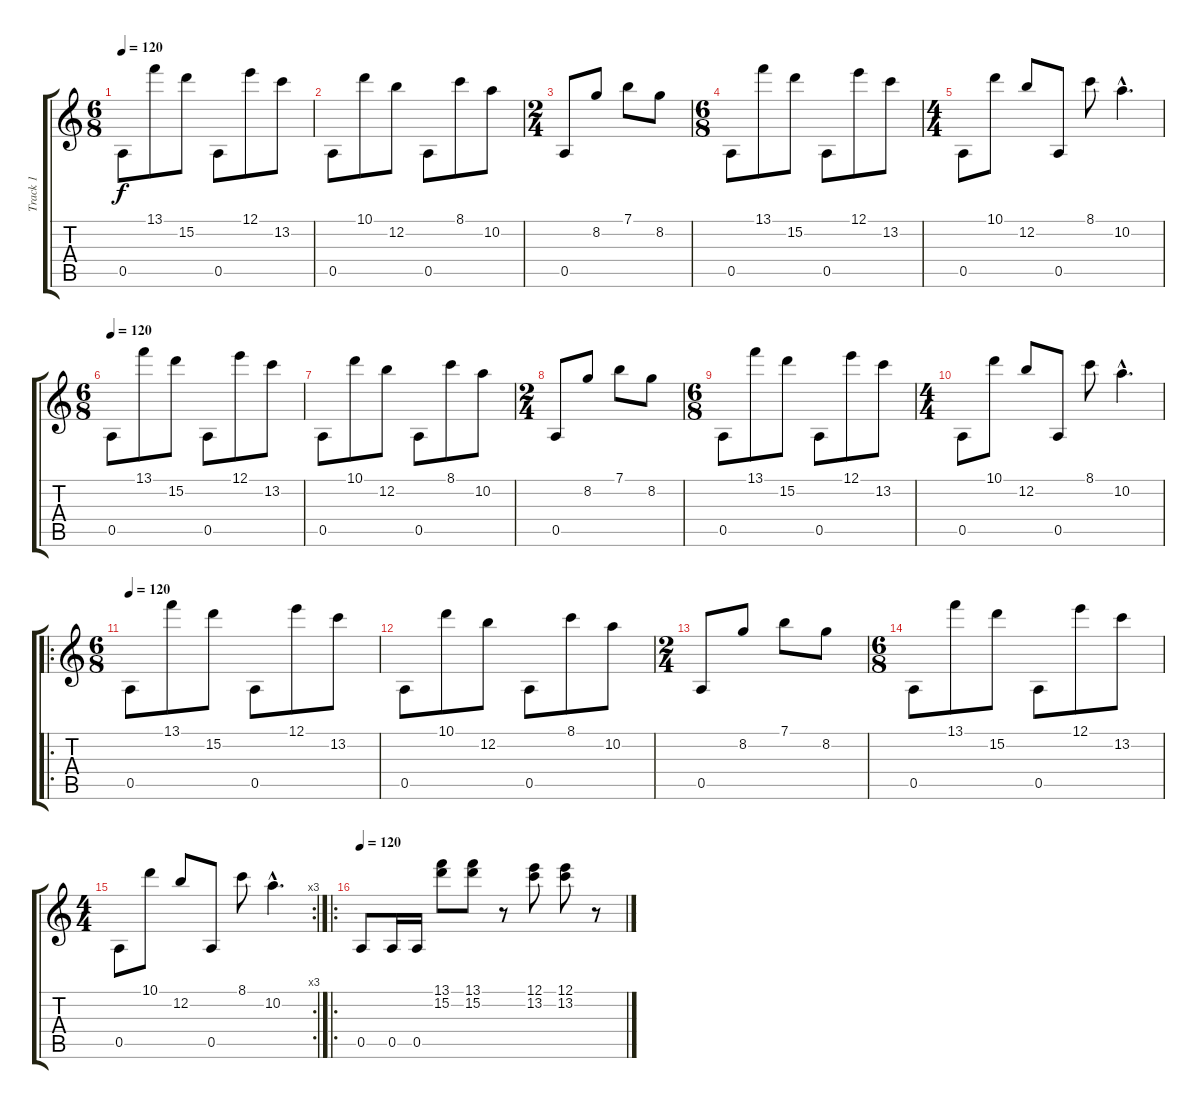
\track ("Track 1" "Track 1") {instrument distortionguitar}
\staff {score tabs}
\tuning (E4 B3 G3 D3 A2 E2) {hide}
\ts (6 8)
\tempo 120
\clef g2
\ks c
0.5.8{dy f instrument acousticguitarsteel} 13.1.8 15.2.8 0.5.8 12.1.8 13.2.8 |
0.5.8 10.1.8 12.2.8 0.5.8 8.1.8 10.2.8 |
\ts (2 4)
0.5.8 8.2.8 7.1.8 8.2.8 |
\ts (6 8)
0.5.8 13.1.8 15.2.8 0.5.8 12.1.8 13.2.8 |
\ts (4 4)
0.5.8 10.1.8 12.2.8 0.5.8 8.1.8 10.2{hac}.4{d} |
\ts (6 8)
\tempo 120
0.5.8{instrument acousticguitarsteel} 13.1.8 15.2.8 0.5.8 12.1.8 13.2.8 |
0.5.8 10.1.8 12.2.8 0.5.8 8.1.8 10.2.8 |
\ts (2 4)
0.5.8 8.2.8 7.1.8 8.2.8 |
\ts (6 8)
0.5.8 13.1.8 15.2.8 0.5.8 12.1.8 13.2.8 |
\ts (4 4)
0.5.8 10.1.8 12.2.8 0.5.8 8.1.8 10.2{hac}.4{d} |
\ro
\ts (6 8)
\tempo 120
0.5.8{instrument acousticguitarsteel} 13.1.8 15.2.8 0.5.8 12.1.8 13.2.8 |
0.5.8 10.1.8 12.2.8 0.5.8 8.1.8 10.2.8 |
\ts (2 4)
0.5.8 8.2.8 7.1.8 8.2.8 |
\ts (6 8)
0.5.8 13.1.8 15.2.8 0.5.8 12.1.8 13.2.8 |
\rc 3
\ts (4 4)
0.5.8 10.1.8 12.2.8 0.5.8 8.1.8 10.2{hac}.4{d} |
\ro
\tempo 120
0.5.8{instrument distortionguitar} 0.5.16 0.5.16 (13.1 15.2).8 (13.1 15.2).8 r.8 (12.1 13.2).8 (12.1 13.2).8 r.8
